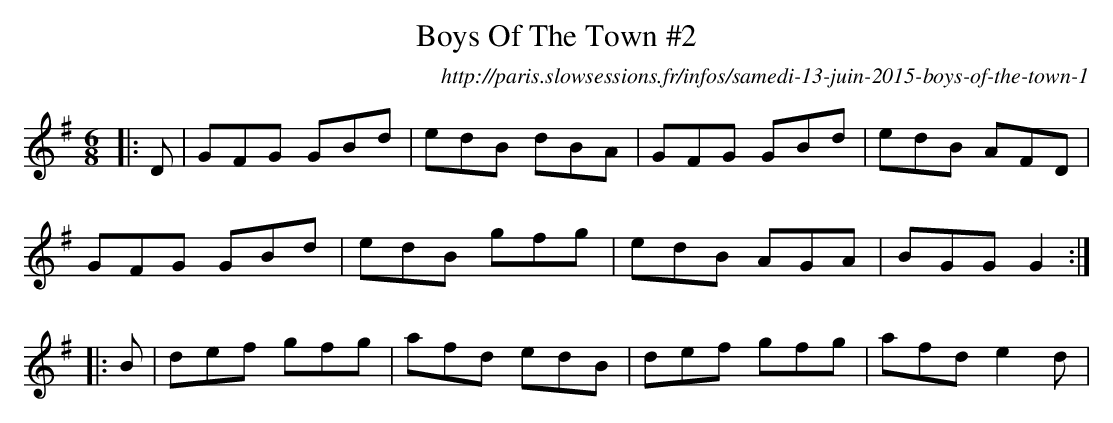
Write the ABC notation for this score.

X:1
T:Boys Of The Town #2
O:http://paris.slowsessions.fr/infos/samedi-13-juin-2015-boys-of-the-town-1
M: 6/8
L: 1/8
K: Gmaj
|:D|GFG GBd|edB dBA|GFG GBd|edB AFD|
GFG GBd|edB gfg|edB AGA|BGG G2:|
|:B|def gfg|afd edB|def gfg|afd e2d|
